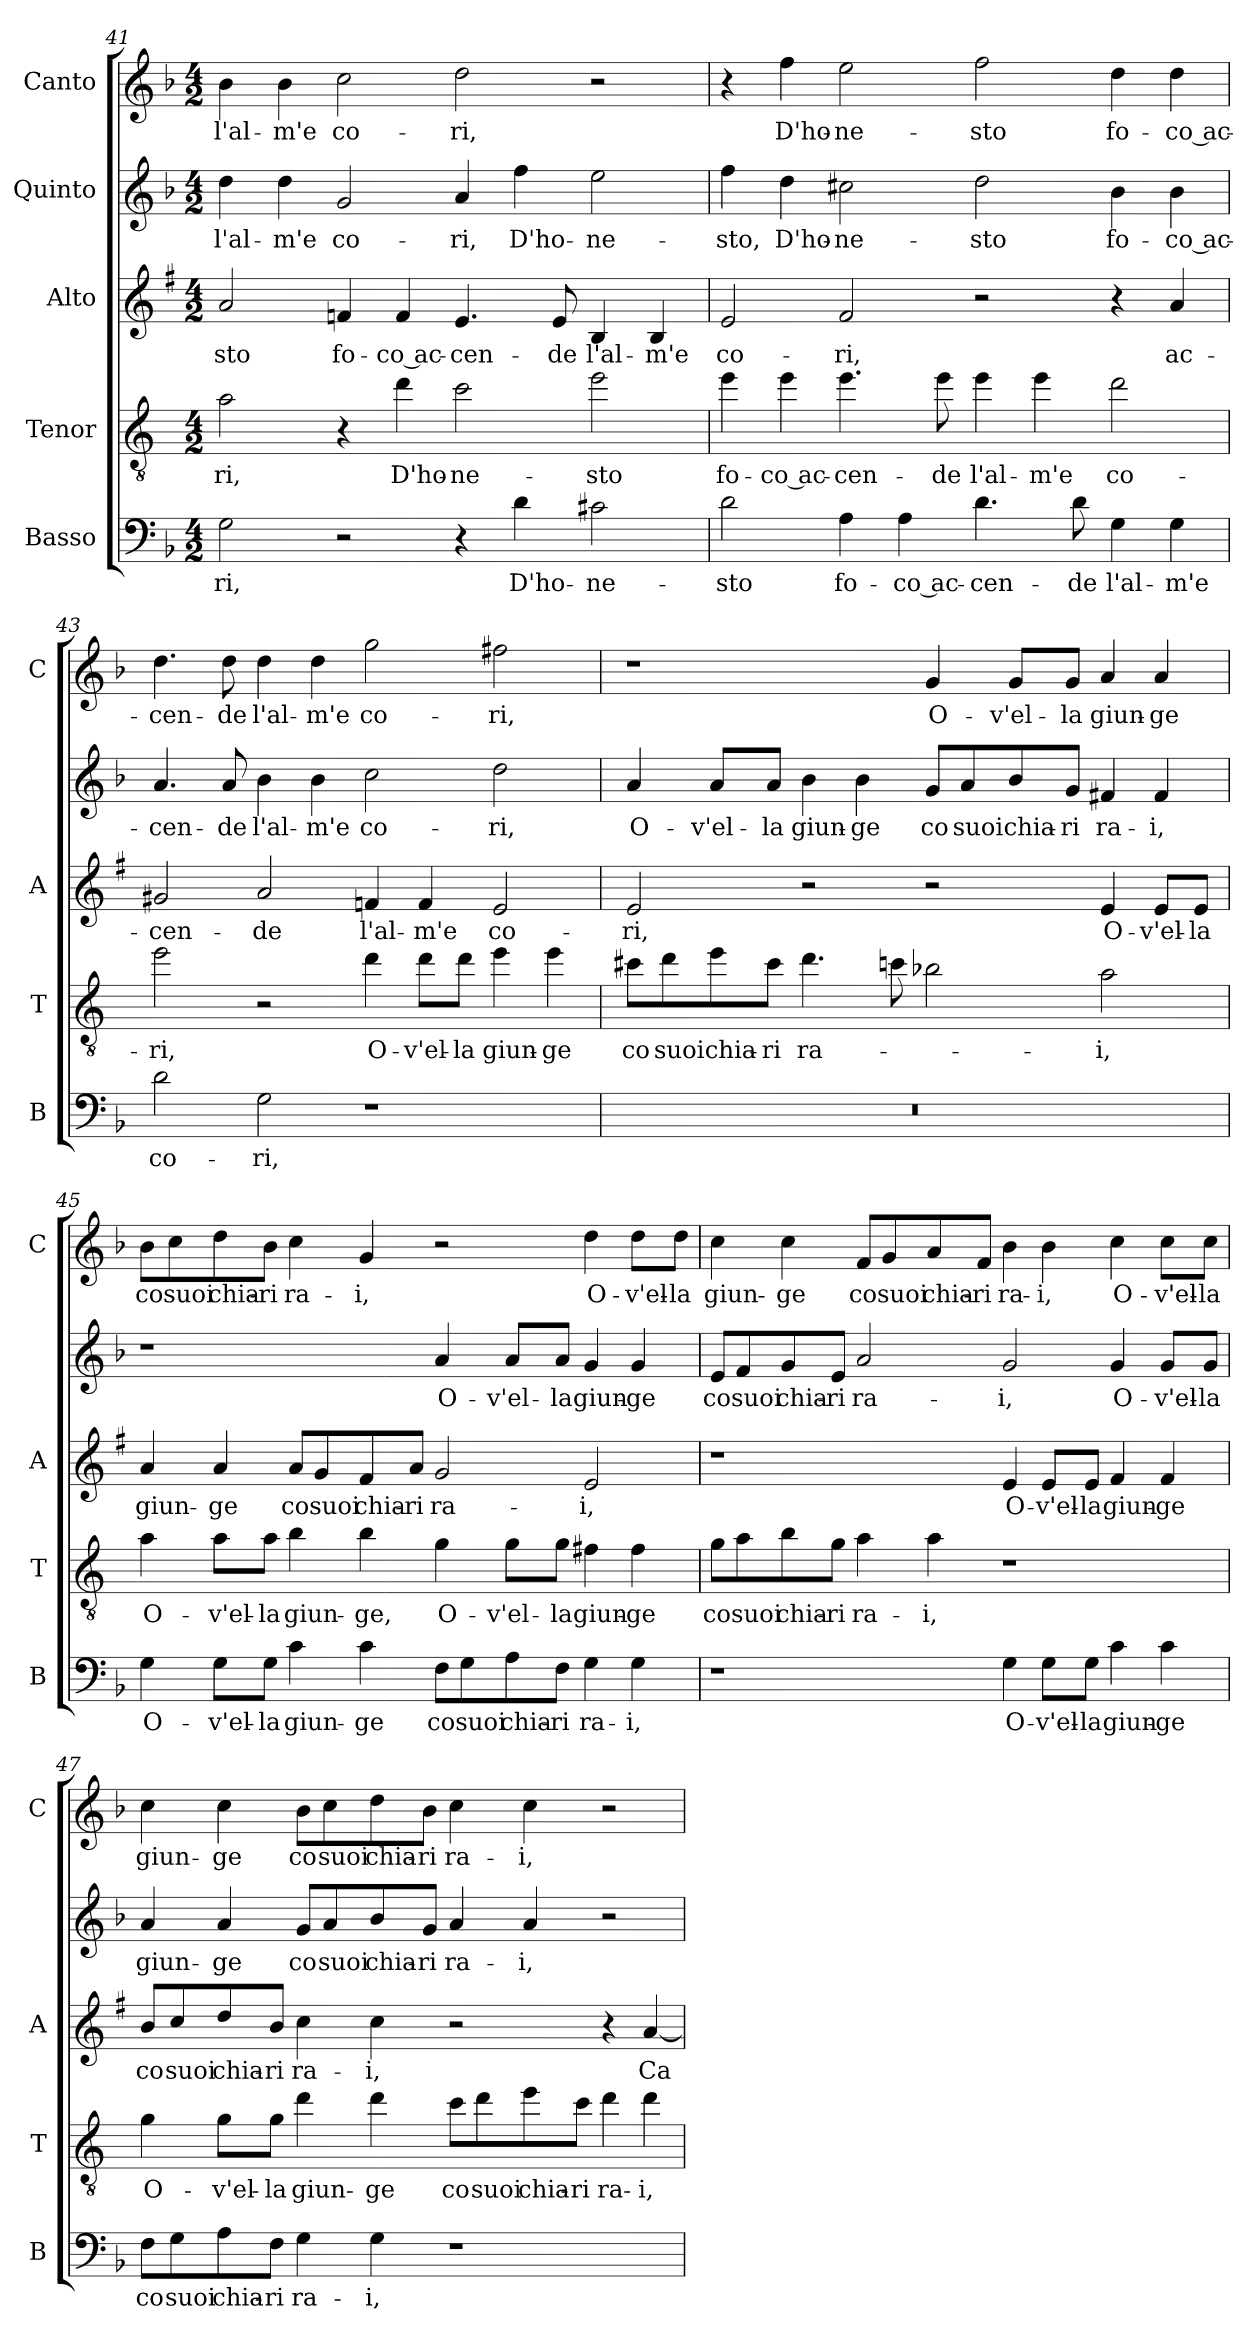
**kern	**text	**kern	**text	**kern	**text	**kern	**text	**kern	**text
*part5	*part5	*part4	*part4	*part3	*part3	*part2	*part2	*part1	*part1
*staff5	*staff5	*staff4	*staff4	*staff3	*staff3	*staff2	*staff2	*staff1	*staff1
*I"Basso	*	*I"Tenor	*	*I"Alto	*	*I"Quinto	*	*I"Canto	*
*I'B	*	*I'T	*	*I'A	*	*	*	*I'C	*
!!LO:LB:g=z
*clefF4	*	*clefGv2	*	*clefG2	*	*clefG2	*	*clefG2	*
*	*	*ITrd4c7	*	*ITrd1c2	*	*	*	*	*
*k[b-]	*	*k[b-]	*	*k[b-]	*	*k[b-]	*	*k[b-]	*
*F:	*	*F:	*	*F:	*	*F:	*	*F:	*
*M4/2	*	*M4/2	*	*M4/2	*	*M4/2	*	*M4/2	*
=41	=41	=41	=41	=41	=41	=41	=41	=41	=41
!	!LO:LY:b	!	!LO:LY:b	!	!LO:LY:b	!	!LO:LY:b	!	!LO:LY:b
2G\	-ri,	2d\	-ri,	2g/	-sto	4dd\	l'al-	4b-\	l'al-
!	!	!	!	!	!	!	!LO:LY:b	!	!LO:LY:b
.	.	.	.	.	.	4dd\	-m'e	4b-\	-m'e
!	!	!	!	!	!LO:LY:b	!	!LO:LY:b	!	!LO:LY:b
2r	.	4r	.	4e-X/	fo-	2g/	co-	2cc\	co-
!	!	!	!LO:LY:b	!	!LO:LY:b	!	!	!	!
.	.	4g\	D'ho-	4e-/	-co ac-	.	.	.	.
!	!	!	!LO:LY:b	!	!LO:LY:b	!	!LO:LY:b	!	!LO:LY:b
4r	.	2f\	-ne-	4.d/	-cen-	4a/	-ri,	2dd\	-ri,
!	!LO:LY:b	!	!	!	!	!	!LO:LY:b	!	!
4d\	D'ho-	.	.	.	.	4ff\	D'ho-	.	.
!	!	!	!	!	!LO:LY:b	!	!	!	!
.	.	.	.	8d/	-de	.	.	.	.
!	!LO:LY:b	!	!LO:LY:b	!	!LO:LY:b	!	!LO:LY:b	!	!
2c#X\	-ne-	2a\	-sto	4A/	l'al-	2ee\	-ne-	2r	.
!	!	!	!	!	!LO:LY:b	!	!	!	!
.	.	.	.	4A/	-m'e	.	.	.	.
=42	=42	=42	=42	=42	=42	=42	=42	=42	=42
!	!LO:LY:b	!	!LO:LY:b	!	!LO:LY:b	!	!LO:LY:b	!	!
2d\	-sto	4a\	fo-	2d/	co-	4ff\	-sto,	4r	.
!	!	!	!LO:LY:b	!	!	!	!LO:LY:b	!	!LO:LY:b
.	.	4a\	-co ac-	.	.	4dd\	D'ho-	4ff\	D'ho-
!	!LO:LY:b	!	!LO:LY:b	!	!LO:LY:b	!	!LO:LY:b	!	!LO:LY:b
4A\	fo-	4.a\	-cen-	2e/	-ri,	2cc#X\	-ne-	2ee\	-ne-
!	!LO:LY:b	!	!	!	!	!	!	!	!
4A\	-co ac-	.	.	.	.	.	.	.	.
!	!	!	!LO:LY:b	!	!	!	!	!	!
.	.	8a\	-de	.	.	.	.	.	.
!	!LO:LY:b	!	!LO:LY:b	!	!	!	!LO:LY:b	!	!LO:LY:b
4.d\	-cen-	4a\	l'al-	2r	.	2dd\	-sto	2ff\	-sto
!	!	!	!LO:LY:b	!	!	!	!	!	!
.	.	4a\	-m'e	.	.	.	.	.	.
!	!LO:LY:b	!	!	!	!	!	!	!	!
8d\	-de	.	.	.	.	.	.	.	.
!	!LO:LY:b	!	!LO:LY:b	!	!	!	!LO:LY:b	!	!LO:LY:b
4G\	l'al-	2g\	co-	4r	.	4b-\	fo-	4dd\	fo-
!	!LO:LY:b	!	!	!	!LO:LY:b	!	!LO:LY:b	!	!LO:LY:b
4G\	-m'e	.	.	4g/	ac-	4b-\	-co ac-	4dd\	-co ac-
=43	=43	=43	=43	=43	=43	=43	=43	=43	=43
!	!LO:LY:b	!	!LO:LY:b	!	!LO:LY:b	!	!LO:LY:b	!	!LO:LY:b
2d\	co-	2a\	-ri,	2f#X/	-cen-	4.a/	-cen-	4.dd\	-cen-
!	!	!	!	!	!	!	!LO:LY:b	!	!LO:LY:b
.	.	.	.	.	.	8a/	-de	8dd\	-de
!	!LO:LY:b	!	!	!	!LO:LY:b	!	!LO:LY:b	!	!LO:LY:b
2G\	-ri,	2r	.	2g/	-de	4b-\	l'al-	4dd\	l'al-
!	!	!	!	!	!	!	!LO:LY:b	!	!LO:LY:b
.	.	.	.	.	.	4b-\	-m'e	4dd\	-m'e
!	!	!	!LO:LY:b	!	!LO:LY:b	!	!LO:LY:b	!	!LO:LY:b
1r	.	4g\	O-	4e-X/	l'al-	2cc\	co-	2gg\	co-
!	!	!	!LO:LY:b	!	!LO:LY:b	!	!	!	!
.	.	8g\L	-v'el-	4e-/	-m'e	.	.	.	.
!	!	!	!LO:LY:b	!	!	!	!	!	!
.	.	8g\J	-la	.	.	.	.	.	.
!	!	!	!LO:LY:b	!	!LO:LY:b	!	!LO:LY:b	!	!LO:LY:b
.	.	4a\	giun-	2d/	co-	2dd\	-ri,	2ff#X\	-ri,
!	!	!	!LO:LY:b	!	!	!	!	!	!
.	.	4a\	-ge	.	.	.	.	.	.
!!LO:LB:g=z
=44	=44	=44	=44	=44	=44	=44	=44	=44	=44
!	!	!	!LO:LY:b	!	!LO:LY:b	!	!LO:LY:b	!	!
0r	.	8f#X\L	co	2d/	-ri,	4a/	O-	1r	.
!	!	!	!LO:LY:b	!	!	!	!	!	!
.	.	8g\	suoi	.	.	.	.	.	.
!	!	!	!LO:LY:b	!	!	!	!LO:LY:b	!	!
.	.	8a\	chia-	.	.	8a/L	-v'el-	.	.
!	!	!	!LO:LY:b	!	!	!	!LO:LY:b	!	!
.	.	8f#\J	-ri	.	.	8a/J	-la	.	.
!	!	!	!LO:LY:b	!	!	!	!LO:LY:b	!	!
.	.	4.g\	ra-	2r	.	4b-\	giun-	.	.
!	!	!	!	!	!	!	!LO:LY:b	!	!
.	.	.	.	.	.	4b-\	-ge	.	.
.	.	8fn\	.	.	.	.	.	.	.
!	!	!	!	!	!	!	!LO:LY:b	!	!LO:LY:b
.	.	2e-X\	.	2r	.	8g/L	co	4g/	O-
!	!	!	!	!	!	!	!LO:LY:b	!	!
.	.	.	.	.	.	8a/	suoi	.	.
!	!	!	!	!	!	!	!LO:LY:b	!	!LO:LY:b
.	.	.	.	.	.	8b-/	chia-	8g/L	-v'el-
!	!	!	!	!	!	!	!LO:LY:b	!	!LO:LY:b
.	.	.	.	.	.	8g/J	-ri	8g/J	-la
!	!	!	!LO:LY:b	!	!LO:LY:b	!	!LO:LY:b	!	!LO:LY:b
.	.	2d\	-i,	4d/	O-	4f#X/	ra-	4a/	giun-
!	!	!	!	!	!LO:LY:b	!	!LO:LY:b	!	!LO:LY:b
.	.	.	.	8d/L	-v'el-	4f#/	-i,	4a/	-ge
!	!	!	!	!	!LO:LY:b	!	!	!	!
.	.	.	.	8d/J	-la	.	.	.	.
=45	=45	=45	=45	=45	=45	=45	=45	=45	=45
!	!LO:LY:b	!	!LO:LY:b	!	!LO:LY:b	!	!	!	!LO:LY:b
4G\	O-	4d\	O-	4g/	giun-	1r	.	8b-\L	co
!	!	!	!	!	!	!	!	!	!LO:LY:b
.	.	.	.	.	.	.	.	8cc\	suoi
!	!LO:LY:b	!	!LO:LY:b	!	!LO:LY:b	!	!	!	!LO:LY:b
8G\L	-v'el-	8d\L	-v'el-	4g/	-ge	.	.	8dd\	chia-
!	!LO:LY:b	!	!LO:LY:b	!	!	!	!	!	!LO:LY:b
8G\J	-la	8d\J	-la	.	.	.	.	8b-\J	-ri
!	!LO:LY:b	!	!LO:LY:b	!	!LO:LY:b	!	!	!	!LO:LY:b
4c\	giun-	4e\	giun-	8g/L	co	.	.	4cc\	ra-
!	!	!	!	!	!LO:LY:b	!	!	!	!
.	.	.	.	8f/	suoi	.	.	.	.
!	!LO:LY:b	!	!LO:LY:b	!	!LO:LY:b	!	!	!	!LO:LY:b
4c\	-ge	4e\	-ge,	8e/	chia-	.	.	4g/	-i,
!	!	!	!	!	!LO:LY:b	!	!	!	!
.	.	.	.	8g/J	-ri	.	.	.	.
!	!LO:LY:b	!	!LO:LY:b	!	!LO:LY:b	!	!LO:LY:b	!	!
8F\L	co	4c\	O-	2f/	ra-	4a/	O-	2r	.
!	!LO:LY:b	!	!	!	!	!	!	!	!
8G\	suoi	.	.	.	.	.	.	.	.
!	!LO:LY:b	!	!LO:LY:b	!	!	!	!LO:LY:b	!	!
8A\	chia-	8c\L	-v'el-	.	.	8a/L	-v'el-	.	.
!	!LO:LY:b	!	!LO:LY:b	!	!	!	!LO:LY:b	!	!
8F\J	-ri	8c\J	-la	.	.	8a/J	-la	.	.
!	!LO:LY:b	!	!LO:LY:b	!	!LO:LY:b	!	!LO:LY:b	!	!LO:LY:b
4G\	ra-	4Bn\	giun-	2d/	-i,	4g/	giun-	4dd\	O-
!	!LO:LY:b	!	!LO:LY:b	!	!	!	!LO:LY:b	!	!LO:LY:b
4G\	-i,	4B\	-ge	.	.	4g/	-ge	8dd\L	-v'el-
!	!	!	!	!	!	!	!	!	!LO:LY:b
.	.	.	.	.	.	.	.	8dd\J	-la
!!LO:PB:g=z
=46	=46	=46	=46	=46	=46	=46	=46	=46	=46
!	!	!	!LO:LY:b	!	!	!	!LO:LY:b	!	!LO:LY:b
1r	.	8c\L	co	1r	.	8e/L	co	4cc\	giun-
!	!	!	!LO:LY:b	!	!	!	!LO:LY:b	!	!
.	.	8d\	suoi	.	.	8f/	suoi	.	.
!	!	!	!LO:LY:b	!	!	!	!LO:LY:b	!	!LO:LY:b
.	.	8e\	chia-	.	.	8g/	chia-	4cc\	-ge
!	!	!	!LO:LY:b	!	!	!	!LO:LY:b	!	!
.	.	8c\J	-ri	.	.	8e/J	-ri	.	.
!	!	!	!LO:LY:b	!	!	!	!LO:LY:b	!	!LO:LY:b
.	.	4d\	ra-	.	.	2a/	ra-	8f/L	co
!	!	!	!	!	!	!	!	!	!LO:LY:b
.	.	.	.	.	.	.	.	8g/	suoi
!	!	!	!LO:LY:b	!	!	!	!	!	!LO:LY:b
.	.	4d\	-i,	.	.	.	.	8a/	chia-
!	!	!	!	!	!	!	!	!	!LO:LY:b
.	.	.	.	.	.	.	.	8f/J	-ri
!	!LO:LY:b	!	!	!	!LO:LY:b	!	!LO:LY:b	!	!LO:LY:b
4G\	O-	1r	.	4d/	O-	2g/	-i,	4b-\	ra-
!	!LO:LY:b	!	!	!	!LO:LY:b	!	!	!	!LO:LY:b
8G\L	-v'el-	.	.	8d/L	-v'el-	.	.	4b-\	-i,
!	!LO:LY:b	!	!	!	!LO:LY:b	!	!	!	!
8G\J	-la	.	.	8d/J	-la	.	.	.	.
!	!LO:LY:b	!	!	!	!LO:LY:b	!	!LO:LY:b	!	!LO:LY:b
4c\	giun-	.	.	4e/	giun-	4g/	O-	4cc\	O-
!	!LO:LY:b	!	!	!	!LO:LY:b	!	!LO:LY:b	!	!LO:LY:b
4c\	-ge	.	.	4e/	-ge	8g/L	-v'el-	8cc\L	-v'el-
!	!	!	!	!	!	!	!LO:LY:b	!	!LO:LY:b
.	.	.	.	.	.	8g/J	-la	8cc\J	-la
=47	=47	=47	=47	=47	=47	=47	=47	=47	=47
!	!LO:LY:b	!	!LO:LY:b	!	!LO:LY:b	!	!LO:LY:b	!	!LO:LY:b
8F\L	co	4c\	O-	8a/L	co	4a/	giun-	4cc\	giun-
!	!LO:LY:b	!	!	!	!LO:LY:b	!	!	!	!
8G\	suoi	.	.	8b-/	suoi	.	.	.	.
!	!LO:LY:b	!	!LO:LY:b	!	!LO:LY:b	!	!LO:LY:b	!	!LO:LY:b
8A\	chia-	8c\L	-v'el-	8cc/	chia-	4a/	-ge	4cc\	-ge
!	!LO:LY:b	!	!LO:LY:b	!	!LO:LY:b	!	!	!	!
8F\J	-ri	8c\J	-la	8a/J	-ri	.	.	.	.
!	!LO:LY:b	!	!LO:LY:b	!	!LO:LY:b	!	!LO:LY:b	!	!LO:LY:b
4G\	ra-	4g\	giun-	4b-\	ra-	8g/L	co	8b-\L	co
!	!	!	!	!	!	!	!LO:LY:b	!	!LO:LY:b
.	.	.	.	.	.	8a/	suoi	8cc\	suoi
!	!LO:LY:b	!	!LO:LY:b	!	!LO:LY:b	!	!LO:LY:b	!	!LO:LY:b
4G\	-i,	4g\	-ge	4b-\	-i,	8b-/	chia-	8dd\	chia-
!	!	!	!	!	!	!	!LO:LY:b	!	!LO:LY:b
.	.	.	.	.	.	8g/J	-ri	8b-\J	-ri
!	!	!	!LO:LY:b	!	!	!	!LO:LY:b	!	!LO:LY:b
1r	.	8f\L	co	2r	.	4a/	ra-	4cc\	ra-
!	!	!	!LO:LY:b	!	!	!	!	!	!
.	.	8g\	suoi	.	.	.	.	.	.
!	!	!	!LO:LY:b	!	!	!	!LO:LY:b	!	!LO:LY:b
.	.	8a\	chia-	.	.	4a/	-i,	4cc\	-i,
!	!	!	!LO:LY:b	!	!	!	!	!	!
.	.	8f\J	-ri	.	.	.	.	.	.
!	!	!	!LO:LY:b	!	!	!	!	!	!
.	.	4g\	ra-	4r	.	2r	.	2r	.
!	!	!	!LO:LY:b	!	!LO:LY:b	!	!	!	!
.	.	4g\	-i,	[4g/	Ca-	.	.	.	.
=	=	=	=	=	=	=	=	=	=
*-	*-	*-	*-	*-	*-	*-	*-	*-	*-
